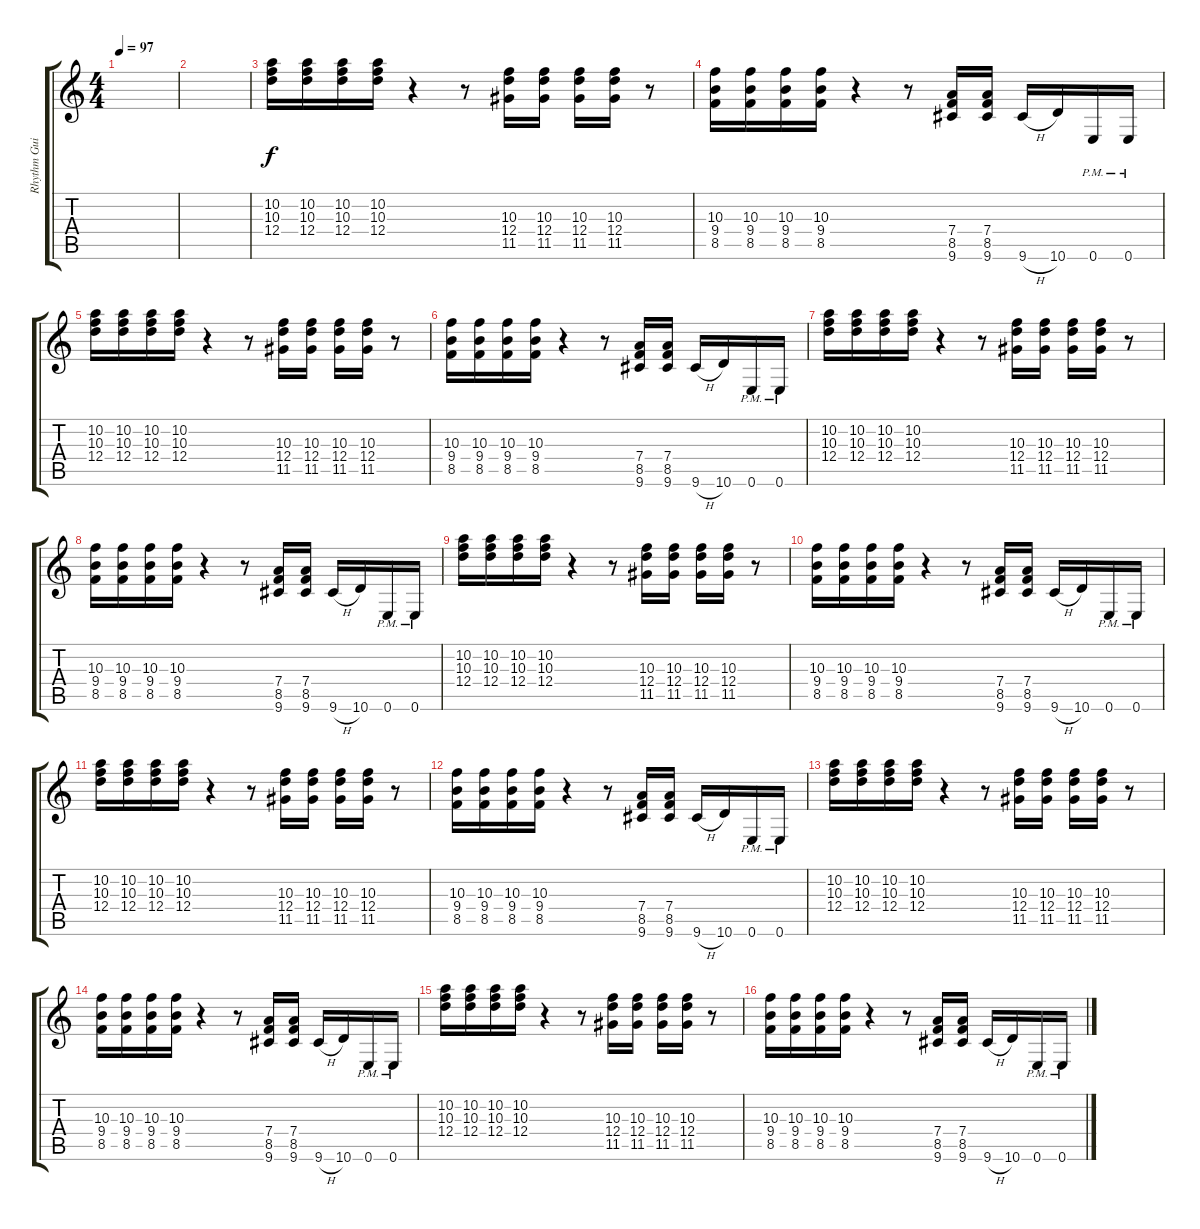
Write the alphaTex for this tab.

\track ("Rhythm Guitar 2 [Mikael Akerfeldt + Pete" "Rhythm Gui") {instrument distortionguitar}
\staff {score tabs}
\tuning (E4 B3 G3 D3 A2 E2) {hide}
\ts (4 4)
\tempo 97
\clef g2
\ks c
|
|
(10.2 10.3 12.4).16 (10.2 10.3 12.4).16 (10.2 10.3 12.4).16 (10.2 10.3 12.4).16 r.4 r.8 (10.3 12.4 11.5).16 (10.3 12.4 11.5).16 (10.3 12.4 11.5).16 (10.3 12.4 11.5).16 r.8 |
(10.3 9.4 8.5).16 (10.3 9.4 8.5).16 (10.3 9.4 8.5).16 (10.3 9.4 8.5).16 r.4 r.8 (7.4 8.5 9.6).16 (7.4 8.5 9.6).16 9.6{h}.16 10.6.16 0.6{pm}.16 0.6{pm}.16 |
(10.2 10.3 12.4).16 (10.2 10.3 12.4).16 (10.2 10.3 12.4).16 (10.2 10.3 12.4).16 r.4 r.8 (10.3 12.4 11.5).16 (10.3 12.4 11.5).16 (10.3 12.4 11.5).16 (10.3 12.4 11.5).16 r.8 |
(10.3 9.4 8.5).16 (10.3 9.4 8.5).16 (10.3 9.4 8.5).16 (10.3 9.4 8.5).16 r.4 r.8 (7.4 8.5 9.6).16 (7.4 8.5 9.6).16 9.6{h}.16 10.6.16 0.6{pm}.16 0.6{pm}.16 |
(10.2 10.3 12.4).16 (10.2 10.3 12.4).16 (10.2 10.3 12.4).16 (10.2 10.3 12.4).16 r.4 r.8 (10.3 12.4 11.5).16 (10.3 12.4 11.5).16 (10.3 12.4 11.5).16 (10.3 12.4 11.5).16 r.8 |
(10.3 9.4 8.5).16 (10.3 9.4 8.5).16 (10.3 9.4 8.5).16 (10.3 9.4 8.5).16 r.4 r.8 (7.4 8.5 9.6).16 (7.4 8.5 9.6).16 9.6{h}.16 10.6.16 0.6{pm}.16 0.6{pm}.16 |
(10.2 10.3 12.4).16 (10.2 10.3 12.4).16 (10.2 10.3 12.4).16 (10.2 10.3 12.4).16 r.4 r.8 (10.3 12.4 11.5).16 (10.3 12.4 11.5).16 (10.3 12.4 11.5).16 (10.3 12.4 11.5).16 r.8 |
(10.3 9.4 8.5).16 (10.3 9.4 8.5).16 (10.3 9.4 8.5).16 (10.3 9.4 8.5).16 r.4 r.8 (7.4 8.5 9.6).16 (7.4 8.5 9.6).16 9.6{h}.16 10.6.16 0.6{pm}.16 0.6{pm}.16 |
(10.2 10.3 12.4).16 (10.2 10.3 12.4).16 (10.2 10.3 12.4).16 (10.2 10.3 12.4).16 r.4 r.8 (10.3 12.4 11.5).16 (10.3 12.4 11.5).16 (10.3 12.4 11.5).16 (10.3 12.4 11.5).16 r.8 |
(10.3 9.4 8.5).16 (10.3 9.4 8.5).16 (10.3 9.4 8.5).16 (10.3 9.4 8.5).16 r.4 r.8 (7.4 8.5 9.6).16 (7.4 8.5 9.6).16 9.6{h}.16 10.6.16 0.6{pm}.16 0.6{pm}.16 |
(10.2 10.3 12.4).16 (10.2 10.3 12.4).16 (10.2 10.3 12.4).16 (10.2 10.3 12.4).16 r.4 r.8 (10.3 12.4 11.5).16 (10.3 12.4 11.5).16 (10.3 12.4 11.5).16 (10.3 12.4 11.5).16 r.8 |
(10.3 9.4 8.5).16 (10.3 9.4 8.5).16 (10.3 9.4 8.5).16 (10.3 9.4 8.5).16 r.4 r.8 (7.4 8.5 9.6).16 (7.4 8.5 9.6).16 9.6{h}.16 10.6.16 0.6{pm}.16 0.6{pm}.16 |
(10.2 10.3 12.4).16 (10.2 10.3 12.4).16 (10.2 10.3 12.4).16 (10.2 10.3 12.4).16 r.4 r.8 (10.3 12.4 11.5).16 (10.3 12.4 11.5).16 (10.3 12.4 11.5).16 (10.3 12.4 11.5).16 r.8 |
(10.3 9.4 8.5).16 (10.3 9.4 8.5).16 (10.3 9.4 8.5).16 (10.3 9.4 8.5).16 r.4 r.8 (7.4 8.5 9.6).16 (7.4 8.5 9.6).16 9.6{h}.16 10.6.16 0.6{pm}.16 0.6{pm}.16
